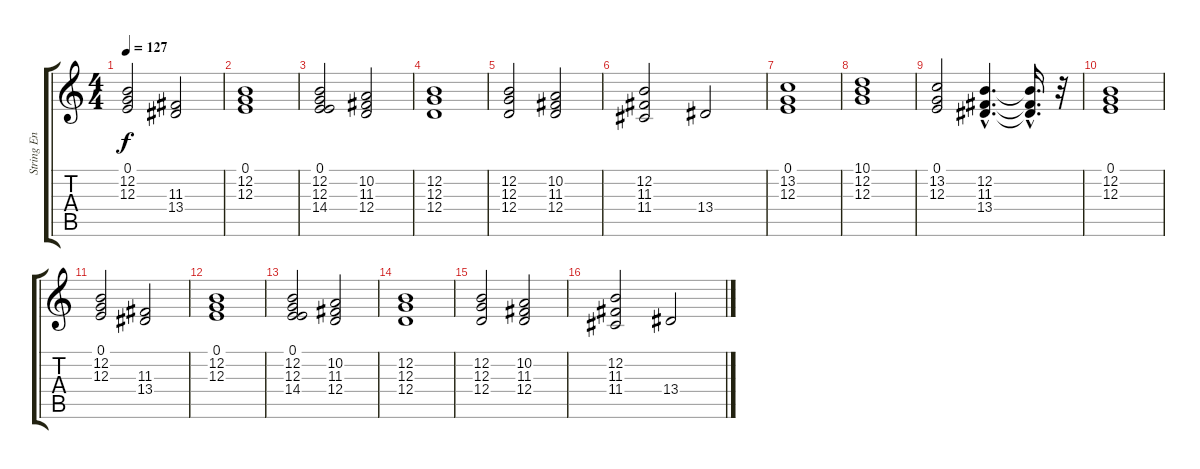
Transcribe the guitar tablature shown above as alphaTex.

\track (" String Ensemble Right" " String En") {instrument stringensemble1}
\staff {score tabs}
\tuning (E4 B3 G3 D3 A2 E2) {hide}
\ts (4 4)
\tempo 127
\clef g2
\ks c
(0.1 12.2 12.3).2{dy f} (11.3 13.4).2 |
(0.1 12.2 12.3).1 |
(0.1 12.2 12.3 14.4).2 (10.2 11.3 12.4).2 |
(12.2 12.3 12.4).1 |
(12.2 12.3 12.4).2 (10.2 11.3 12.4).2 |
(12.2 11.3 11.4).2 13.4.2 |
(0.1 13.2 12.3).1 |
(10.1 12.2 12.3).1 |
(0.1 13.2 12.3).2 (12.2{hac} 11.3{hac} 13.4{hac}).4{d} (12.2{hac t} 11.3{hac t} 13.4{hac t}).16{d} r.32 |
(0.1 12.2 12.3).1 |
(0.1 12.2 12.3).2 (11.3 13.4).2 |
(0.1 12.2 12.3).1 |
(0.1 12.2 12.3 14.4).2 (10.2 11.3 12.4).2 |
(12.2 12.3 12.4).1 |
(12.2 12.3 12.4).2 (10.2 11.3 12.4).2 |
(12.2 11.3 11.4).2 13.4.2
